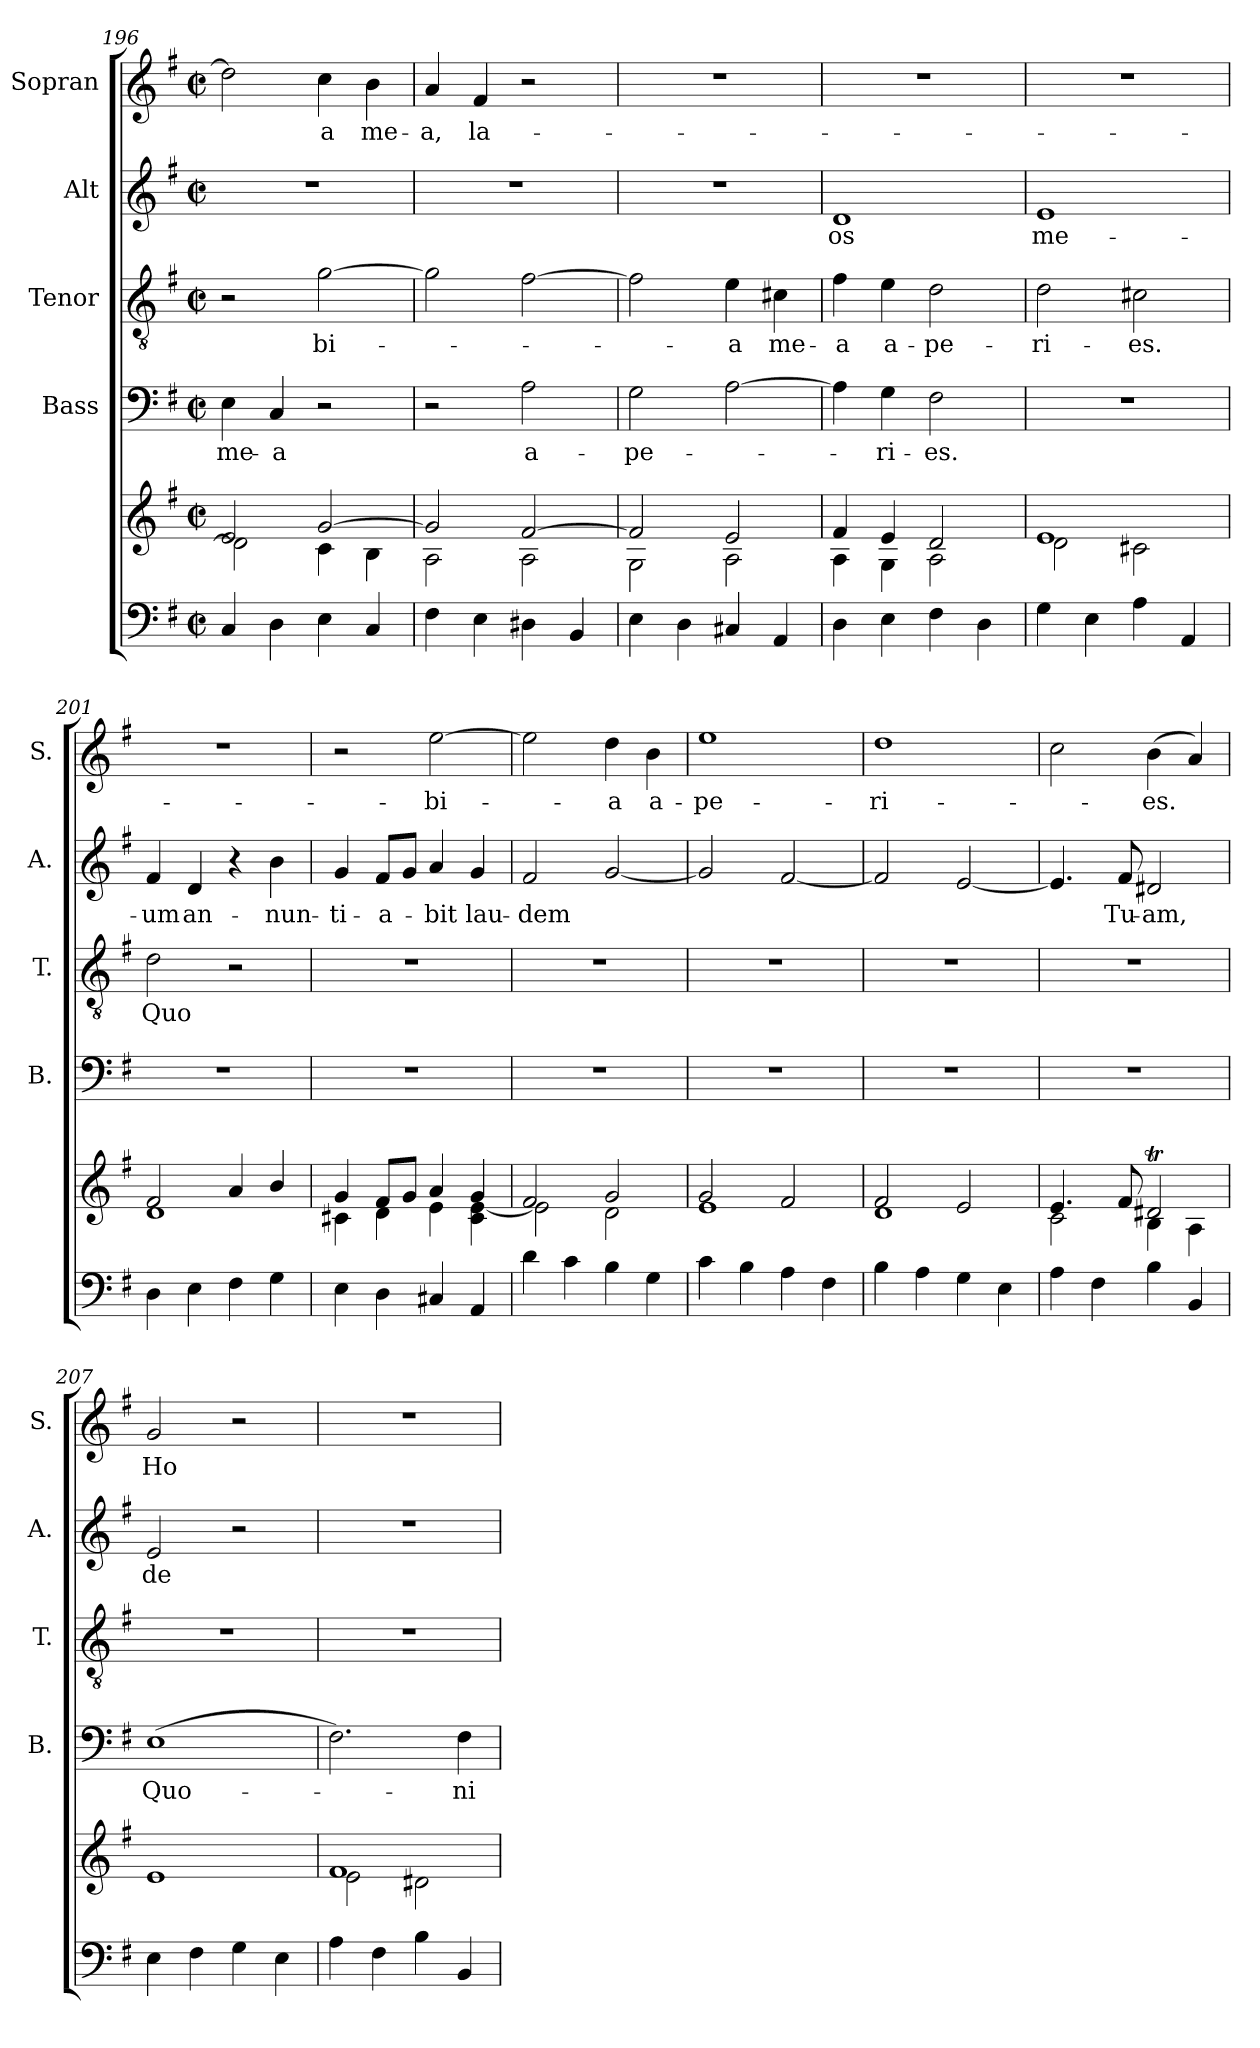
**kern	**kern	**kern	**text	**kern	**text	**kern	**text	**kern	**text
*part5	*part5	*part4	*part4	*part3	*part3	*part2	*part2	*part1	*part1
*staff6	*staff5	*staff4	*staff4	*staff3	*staff3	*staff2	*staff2	*staff1	*staff1
*	*	*I"Bass	*	*I"Tenor	*	*I"Alt	*	*I"Sopran	*
*	*	*I'B.	*	*I'T.	*	*I'A.	*	*I'S.	*
!!LO:LB:g=z
*clefF4	*clefG2	*clefF4	*	*clefGv2	*	*clefG2	*	*clefG2	*
*k[f#]	*k[f#]	*k[f#]	*	*k[f#]	*	*k[f#]	*	*k[f#]	*
*G:	*G:	*G:	*	*G:	*	*G:	*	*G:	*
*M2/2	*M2/2	*M2/2	*	*M2/2	*	*M2/2	*	*M2/2	*
*met(c|)	*met(c|)	*met(c|)	*	*met(c|)	*	*met(c|)	*	*met(c|)	*
=196	=196	=196	=196	=196	=196	=196	=196	=196	=196
*	*^	*	*	*	*	*	*	*	*
!	!	!	!	!LO:LY:b	!	!	!	!	!	!
4C/	2e/	2d\]	4E\	me-	2r	.	1r	.	2dd\]	.
!	!	!	!	!LO:LY:b	!	!	!	!	!	!
4D\	.	.	4C/	-a	.	.	.	.	.	.
!	!	!	!	!	!	!LO:LY:b	!	!	!	!LO:LY:b
4E\	[>2g/	4c\	2r	.	[2g\	-bi-	.	.	4cc\	-a
!	!	!	!	!	!	!	!	!	!	!LO:LY:b
4C/	.	4B\	.	.	.	.	.	.	4b\	me-
=197	=197	=197	=197	=197	=197	=197	=197	=197	=197	=197
!	!	!	!	!	!	!	!	!	!	!LO:LY:b
4F#\	2g/]	2A\	2r	.	2g\]	.	1r	.	4a/	-a,
!	!	!	!	!	!	!	!	!	!	!LO:LY:b
4E\	.	.	.	.	.	.	.	.	4f#/	la-
!	!	!	!	!LO:LY:b	!	!	!	!	!	!
4D#X\	[>2f#/	2A\	2A\	a-	[2f#\	.	.	.	2r	.
4BB/	.	.	.	.	.	.	.	.	.	.
=198	=198	=198	=198	=198	=198	=198	=198	=198	=198	=198
!	!	!	!	!LO:LY:b	!	!	!	!	!	!
4E\	2f#/]	2G\	2G\	-pe-	2f#\]	.	1r	.	1r	.
4D\	.	.	.	.	.	.	.	.	.	.
!	!	!	!	!	!	!LO:LY:b	!	!	!	!
4C#X/	2e/	2A\	[2A\	.	4e\	-a	.	.	.	.
!	!	!	!	!	!	!LO:LY:b	!	!	!	!
4AA/	.	.	.	.	4c#X\	me-	.	.	.	.
=199	=199	=199	=199	=199	=199	=199	=199	=199	=199	=199
!	!	!	!	!	!	!LO:LY:b	!	!LO:LY:b	!	!
4D\	4f#/	4A\	4A\]	.	4f#\	-a	1d	os	1r	.
!	!	!	!	!LO:LY:b	!	!LO:LY:b	!	!	!	!
4E\	4e/	4G\	4G\	-ri-	4e\	a-	.	.	.	.
!	!	!	!	!LO:LY:b	!	!LO:LY:b	!	!	!	!
4F#\	2d/	2A\	2F#\	-es.	2d\	-pe-	.	.	.	.
4D\	.	.	.	.	.	.	.	.	.	.
=200	=200	=200	=200	=200	=200	=200	=200	=200	=200	=200
!	!	!	!	!	!	!LO:LY:b	!	!LO:LY:b	!	!
4G\	1e	2d\	1r	.	2d\	-ri-	1e	me-	1r	.
4E\	.	.	.	.	.	.	.	.	.	.
!	!	!	!	!	!	!LO:LY:b	!	!	!	!
4A\	.	2c#X\	.	.	2c#X\	-es.	.	.	.	.
4AA/	.	.	.	.	.	.	.	.	.	.
=201	=201	=201	=201	=201	=201	=201	=201	=201	=201	=201
!	!	!	!	!	!	!LO:LY:b	!	!LO:LY:b	!	!
4D\	2f#/	1d	1r	.	2d\	Quo-	4f#/	-um	1r	.
!	!	!	!	!	!	!	!	!LO:LY:b	!	!
4E\	.	.	.	.	.	.	4d/	an-	.	.
4F#\	4a/	.	.	.	2r	.	4r	.	.	.
!	!	!	!	!	!	!	!	!LO:LY:b	!	!
4G\	4b/	.	.	.	.	.	4b\	-nun-	.	.
!!LO:PB:g=z
=202	=202	=202	=202	=202	=202	=202	=202	=202	=202	=202
!	!	!	!	!	!	!	!	!LO:LY:b	!	!
4E\	4g/	4c#X\	1r	.	1r	.	4g/	-ti-	2r	.
!	!	!	!	!	!	!	!	!LO:LY:b	!	!
4D\	8f#/L	4d\	.	.	.	.	8f#/L	-a-	.	.
.	8g/J	.	.	.	.	.	8g/J	.	.	.
!	!	!	!	!	!	!	!	!LO:LY:b	!	!LO:LY:b
4C#X/	4a/	4e\	.	.	.	.	4a/	-bit	[2ee\	-bi-
!	!	!	!	!	!	!	!	!LO:LY:b	!	!
4AA/	4g/	4c#\ [<4e\	.	.	.	.	4g/	lau-	.	.
=203	=203	=203	=203	=203	=203	=203	=203	=203	=203	=203
!	!	!	!	!	!	!	!	!LO:LY:b	!	!
4d\	2f#/	2e\]	1r	.	1r	.	2f#/	-dem	2ee\]	.
4c\	.	.	.	.	.	.	.	.	.	.
!	!	!	!	!	!	!	!	!	!	!LO:LY:b
4B\	2g/	2d\	.	.	.	.	[2g/	.	4dd\	-a
!	!	!	!	!	!	!	!	!	!	!LO:LY:b
4G\	.	.	.	.	.	.	.	.	4b\	a-
=204	=204	=204	=204	=204	=204	=204	=204	=204	=204	=204
!	!	!	!	!	!	!	!	!	!	!LO:LY:b
4c\	2g/	1e	1r	.	1r	.	2g/]	.	1ee	-pe-
4B\	.	.	.	.	.	.	.	.	.	.
4A\	2f#/	.	.	.	.	.	[2f#/	.	.	.
4F#\	.	.	.	.	.	.	.	.	.	.
=205	=205	=205	=205	=205	=205	=205	=205	=205	=205	=205
!	!	!	!	!	!	!	!	!	!	!LO:LY:b
4B\	2f#/	1d	1r	.	1r	.	2f#/]	.	1dd	-ri-
4A\	.	.	.	.	.	.	.	.	.	.
4G\	2e/	.	.	.	.	.	[2e/	.	.	.
4E\	.	.	.	.	.	.	.	.	.	.
=206	=206	=206	=206	=206	=206	=206	=206	=206	=206	=206
4A\	4.e/	2c\	1r	.	1r	.	4.e/]	.	2cc\	.
4F#\	.	.	.	.	.	.	.	.	.	.
!	!	!	!	!	!	!	!	!LO:LY:b	!	!
.	8f#/	.	.	.	.	.	8f#/	Tu-	.	.
!	!	!	!	!	!	!	!	!LO:LY:b	!	!LO:LY:b
4B\	2d#Xt/	4B\	.	.	.	.	2d#X/	-am,	(>4b\	-es.
4BB/	.	4A\	.	.	.	.	.	.	4a/)	.
=207	=207	=207	=207	=207	=207	=207	=207	=207	=207	=207
!	!	!	!	!LO:LY:b	!	!	!	!LO:LY:b	!	!LO:LY:b
*	*v	*v	*	*	*	*	*	*	*	*
4E\	1e	(>1E	Quo-	1r	.	2e/	de-	2g/	Ho-
4F#\	.	.	.	.	.	.	.	.	.
4G\	.	.	.	.	.	2r	.	2r	.
4E\	.	.	.	.	.	.	.	.	.
!!LO:LB:g=z
=208	=208	=208	=208	=208	=208	=208	=208	=208	=208
*	*^	*	*	*	*	*	*	*	*
4A\	1f#	2e\	2.F#\)	.	1r	.	1r	.	1r	.
4F#\	.	.	.	.	.	.	.	.	.	.
4B\	.	2d#X\	.	.	.	.	.	.	.	.
!	!	!	!	!LO:LY:b	!	!	!	!	!	!
4BB/	.	.	4F#\	-ni-	.	.	.	.	.	.
*	*v	*v	*	*	*	*	*	*	*	*
=	=	=	=	=	=	=	=	=	=
*-	*-	*-	*-	*-	*-	*-	*-	*-	*-
